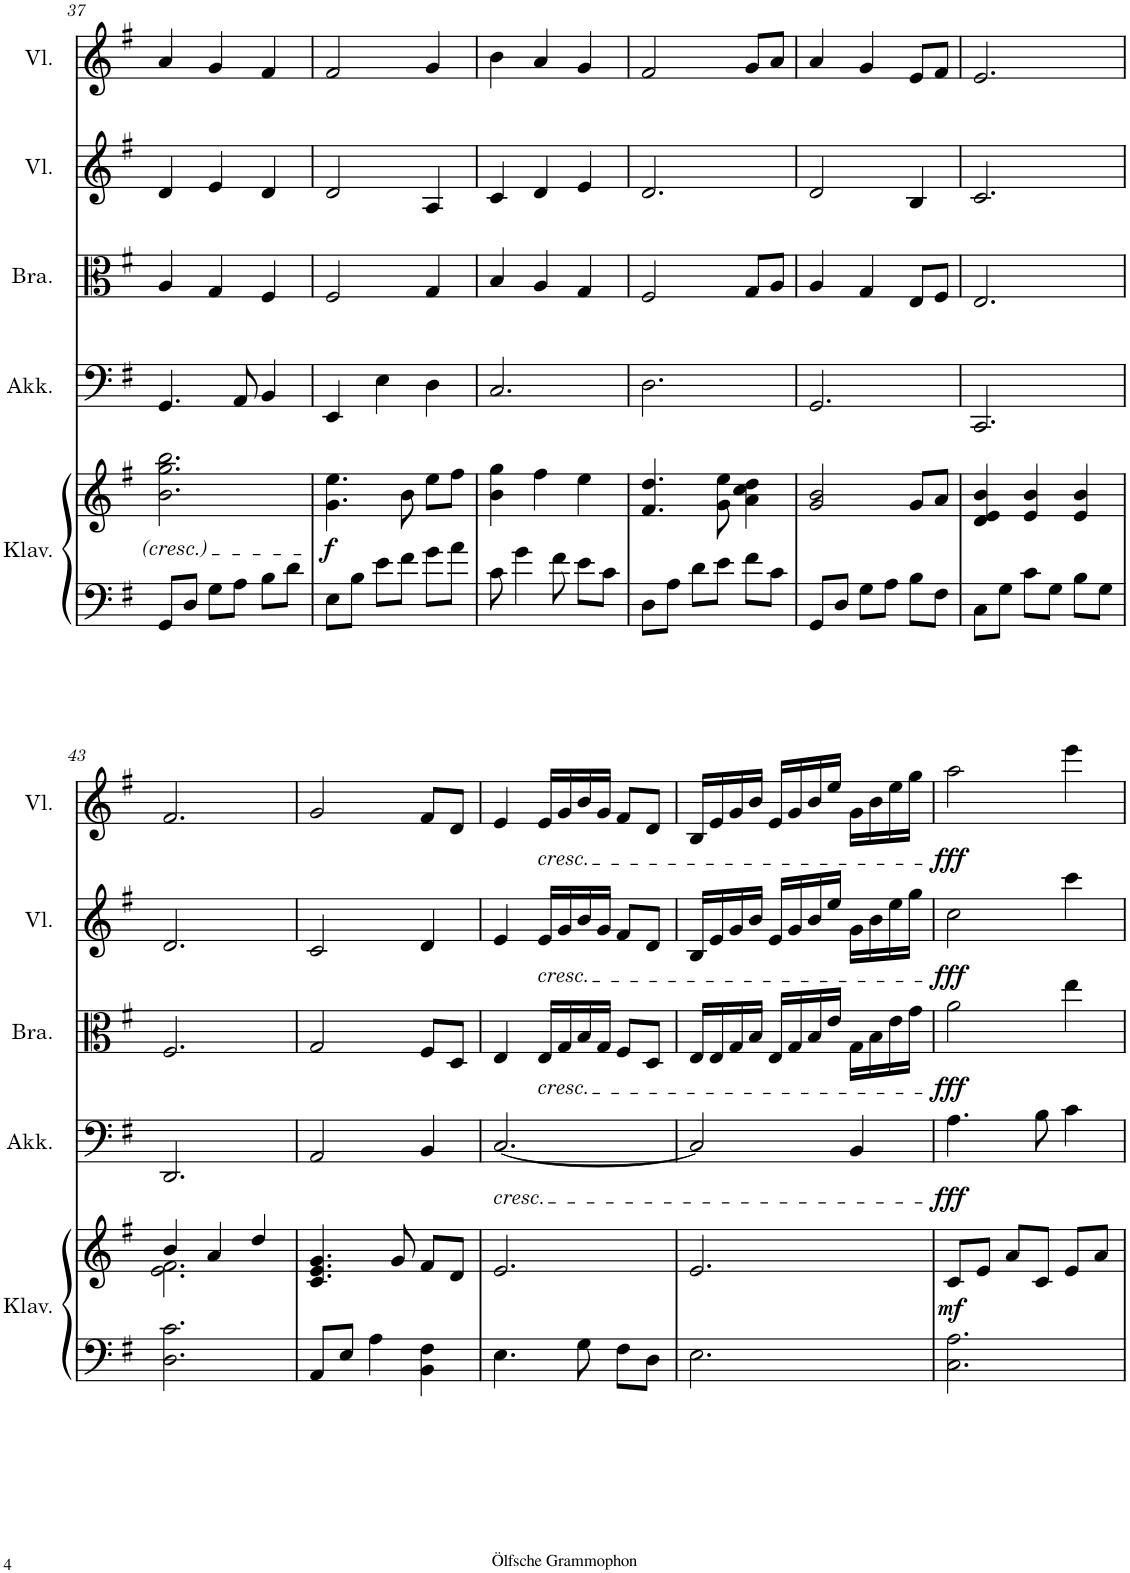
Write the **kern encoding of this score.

**kern	**kern	**dynam	**kern	**dynam	**kern	**dynam	**kern	**dynam	**kern	**dynam
*part5	*part5	*part5	*part4	*part4	*part3	*part3	*part2	*part2	*part1	*part1
*staff6	*staff5	*staff5/6	*staff4	*staff4	*staff3	*staff3	*staff2	*staff2	*staff1	*staff1
*I"Klavier	*	*	*I"Akkordeon	*	*I"Bratsche	*	*I"Violine	*	*I"Violine	*
*I'Klav.	*	*	*I'Akk.	*	*I'Bra.	*	*I'Vl.	*	*I'Vl.	*
!!LO:PB:g=z
*clefF4	*clefG2	*	*clefF4	*	*clefC3	*	*clefG2	*	*clefG2	*
*k[f#]	*k[f#]	*	*k[f#]	*	*k[f#]	*	*k[f#]	*	*k[f#]	*
*M3/4	*M3/4	*	*M3/4	*	*M3/4	*	*M3/4	*	*M3/4	*
=37	=37	=37	=37	=37	=37	=37	=37	=37	=37	=37
8GG/L	2.b\ 2.gg\ 2.bb\	.	4.GG/	.	4A/	.	4d/	.	4a/	.
8D/J	.	.	.	.	.	.	.	.	.	.
8G\L	.	.	.	.	4G/	.	4e/	.	4g/	.
8A\J	.	.	8AA/	.	.	.	.	.	.	.
8B\L	.	.	4BB/	.	4F#/	.	4d/	.	4f#/	.
8d\J	.	.	.	.	.	.	.	.	.	.
=38	=38	=38	=38	=38	=38	=38	=38	=38	=38	=38
!	!	!LO:DY:b	!	!	!	!	!	!	!	!
8E\L	4.g\ 4.ee\	f	4EE/	.	2F#/	.	2d/	.	2f#/	.
8B\J	.	.	.	.	.	.	.	.	.	.
8e\L	.	.	4E\	.	.	.	.	.	.	.
8f#\J	8b\	.	.	.	.	.	.	.	.	.
8g\L	8ee\L	.	4D\	.	4G/	.	4A/	.	4g/	.
8a\J	8ff#\J	.	.	.	.	.	.	.	.	.
=39	=39	=39	=39	=39	=39	=39	=39	=39	=39	=39
8c\	4b\ 4gg\	.	2.C/	.	4B/	.	4c/	.	4b\	.
4g\	.	.	.	.	.	.	.	.	.	.
.	4ff#\	.	.	.	4A/	.	4d/	.	4a/	.
8f#\	.	.	.	.	.	.	.	.	.	.
8e\L	4ee\	.	.	.	4G/	.	4e/	.	4g/	.
8c\J	.	.	.	.	.	.	.	.	.	.
=40	=40	=40	=40	=40	=40	=40	=40	=40	=40	=40
8D\L	4.f#/ 4.dd/	.	2.D\	.	2F#/	.	2.d/	.	2f#/	.
8A\J	.	.	.	.	.	.	.	.	.	.
8d\L	.	.	.	.	.	.	.	.	.	.
8e\J	8g\ 8ee\	.	.	.	.	.	.	.	.	.
8f#\L	4a\ 4cc\ 4dd\	.	.	.	8G/L	.	.	.	8g/L	.
8c\J	.	.	.	.	8A/J	.	.	.	8a/J	.
=41	=41	=41	=41	=41	=41	=41	=41	=41	=41	=41
8GG/L	2g/ 2b/	.	2.GG/	.	4A/	.	2d/	.	4a/	.
8D/J	.	.	.	.	.	.	.	.	.	.
8G\L	.	.	.	.	4G/	.	.	.	4g/	.
8A\J	.	.	.	.	.	.	.	.	.	.
8B\L	8g/L	.	.	.	8E/L	.	4B/	.	8e/L	.
8F#\J	8a/J	.	.	.	8F#/J	.	.	.	8f#/J	.
=42	=42	=42	=42	=42	=42	=42	=42	=42	=42	=42
8C\L	4d/ 4e/ 4b/	.	2.CC/	.	2.E/	.	2.c/	.	2.e/	.
8G\J	.	.	.	.	.	.	.	.	.	.
8c\L	4e/ 4b/	.	.	.	.	.	.	.	.	.
8G\J	.	.	.	.	.	.	.	.	.	.
8B\L	4e/ 4b/	.	.	.	.	.	.	.	.	.
8G\J	.	.	.	.	.	.	.	.	.	.
!!LO:LB:g=z
=43	=43	=43	=43	=43	=43	=43	=43	=43	=43	=43
*	*^	*	*	*	*	*	*	*	*	*
2.D\ 2.c\	4b/	2.e\ 2.f#\	.	2.DD/	.	2.F#/	.	2.d/	.	2.f#/	.
.	4a/	.	.	.	.	.	.	.	.	.	.
.	4dd/	.	.	.	.	.	.	.	.	.	.
*	*v	*v	*	*	*	*	*	*	*	*	*
=44	=44	=44	=44	=44	=44	=44	=44	=44	=44	=44
8AA/L	4.c/ 4.e/ 4.g/	.	2AA/	.	2G/	.	2c/	.	2g/	.
8E/J	.	.	.	.	.	.	.	.	.	.
4A\	.	.	.	.	.	.	.	.	.	.
.	8g/	.	.	.	.	.	.	.	.	.
4BB\ 4F#\	8f#/L	.	4BB/	.	8F#/L	.	4d/	.	8f#/L	.
.	8d/J	.	.	.	8D/J	.	.	.	8d/J	.
=45	=45	=45	=45	=45	=45	=45	=45	=45	=45	=45
!	!	!	!LO:TX:b:i:t=cresc.	!	!	!	!	!	!	!
4.E\	2.e/	.	[2.C/	.	4E/	.	4e/	.	4e/	.
!	!	!	!	!	!	!	!	!	!LO:TX:b:i:t=cresc.	!
!	!	!	!	!	!	!	!LO:TX:b:i:t=cresc.	!	!	!
!	!	!	!	!	!LO:TX:b:i:t=cresc.	!	!	!	!	!
.	.	.	.	.	16E/LL	.	16e/LL	.	16e/LL	.
.	.	.	.	.	16G/	.	16g/	.	16g/	.
8G\	.	.	.	.	16B/	.	16b/	.	16b/	.
.	.	.	.	.	16G/JJ	.	16g/JJ	.	16g/JJ	.
8F#\L	.	.	.	.	8F#/L	.	8f#/L	.	8f#/L	.
8D\J	.	.	.	.	8D/J	.	8d/J	.	8d/J	.
=46	=46	=46	=46	=46	=46	=46	=46	=46	=46	=46
2.E\	2.e/	.	2C/]	.	16E/LL	.	16B/LL	.	16B/LL	.
.	.	.	.	.	16E/	.	16e/	.	16e/	.
.	.	.	.	.	16G/	.	16g/	.	16g/	.
.	.	.	.	.	16B/JJ	.	16b/JJ	.	16b/JJ	.
.	.	.	.	.	16E/LL	.	16e/LL	.	16e/LL	.
.	.	.	.	.	16G/	.	16g/	.	16g/	.
.	.	.	.	.	16B/	.	16b/	.	16b/	.
.	.	.	.	.	16e/JJ	.	16ee/JJ	.	16ee/JJ	.
.	.	.	4BB/	.	16G\LL	.	16g\LL	.	16g\LL	.
.	.	.	.	.	16B\	.	16b\	.	16b\	.
.	.	.	.	.	16e\	.	16ee\	.	16ee\	.
.	.	.	.	.	16g\JJ	.	16gg\JJ	.	16gg\JJ	.
=47	=47	=47	=47	=47	=47	=47	=47	=47	=47	=47
!	!	!LO:DY:b	!	!LO:DY:b	!	!LO:DY:b	!	!LO:DY:b	!	!LO:DY:b
2.C\ 2.A\	8c/L	mf	4.A\	fff	2a\	fff	2cc\	fff	2aa\	fff
.	8e/J	.	.	.	.	.	.	.	.	.
.	8a/L	.	.	.	.	.	.	.	.	.
.	8c/J	.	8B\	.	.	.	.	.	.	.
.	8e/L	.	4c\	.	4ee\	.	4ccc\	.	4eee\	.
.	8a/J	.	.	.	.	.	.	.	.	.
=	=	=	=	=	=	=	=	=	=	=
*-	*-	*-	*-	*-	*-	*-	*-	*-	*-	*-
